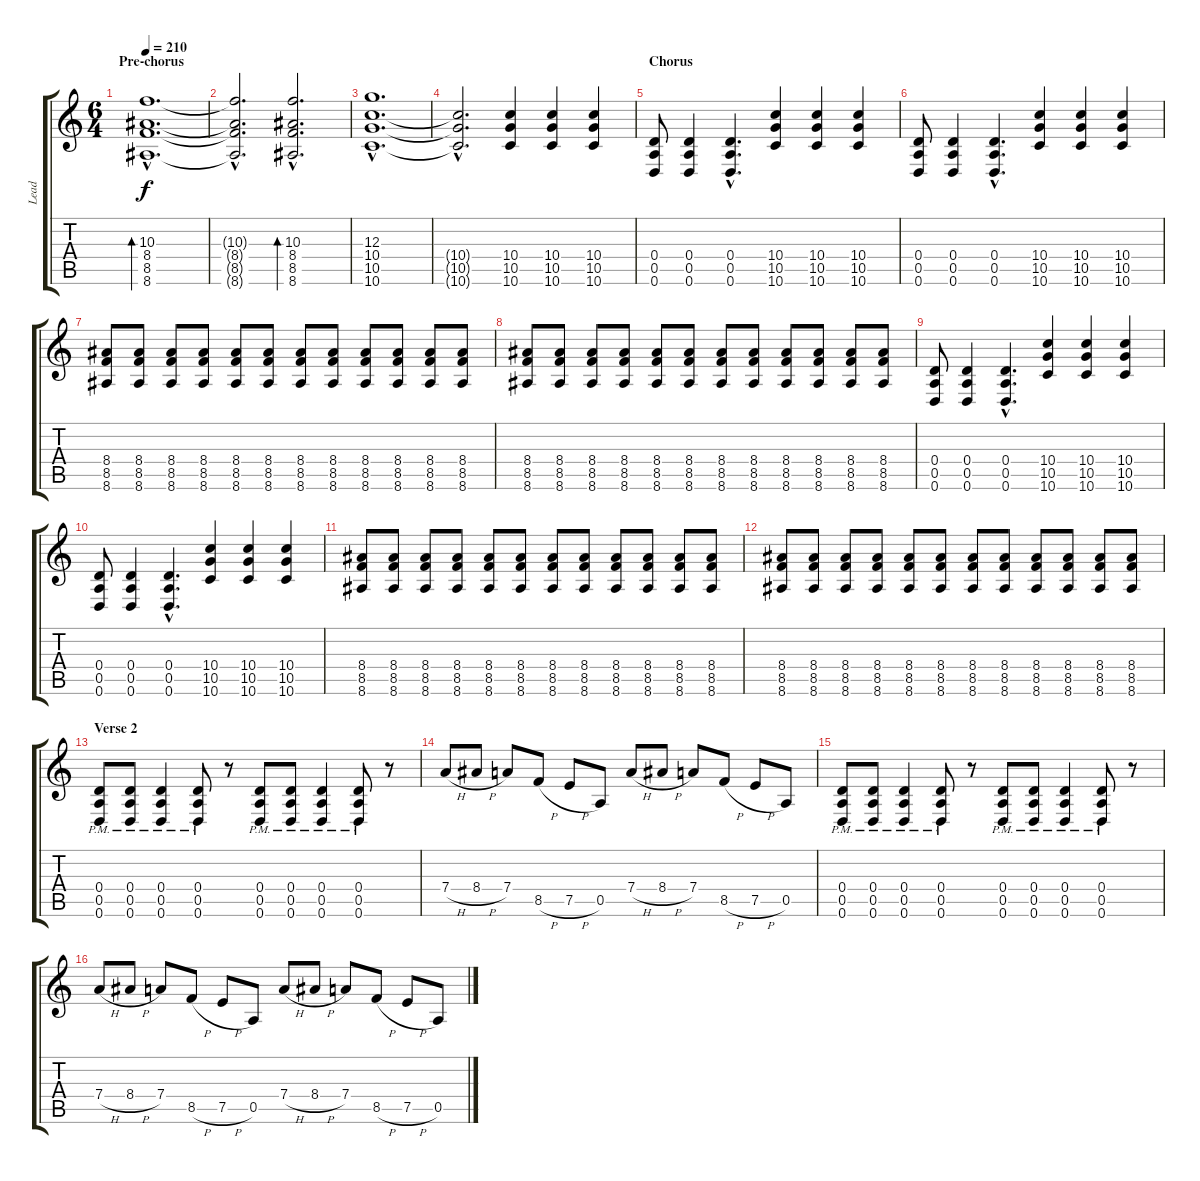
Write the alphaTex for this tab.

\track ("Lead" "Lead") {instrument distortionguitar}
\staff {score tabs}
\tuning (E4 B3 G3 D3 A2 D2) {hide}
\ts (6 4)
\section ("" "Pre-chorus")
\tempo 210
\clef g2
\ks c
(10.3{hac} 8.4{hac} 8.5{hac} 8.6{hac}).1{d bd 120 dy f volume 14 instrument electricguitarclean} |
(10.3{hac t} 8.4{hac t} 8.5{hac t} 8.6{hac t}).2{d} (10.3{hac} 8.4{hac} 8.5{hac} 8.6{hac}).2{d bd 120} |
(12.3{hac} 10.4{hac} 10.5{hac} 10.6{hac}).1{d} |
(10.4{hac t} 10.5{hac t} 10.6{hac t}).2{d} (10.4 10.5 10.6).4{instrument distortionguitar} (10.4 10.5 10.6).4 (10.4 10.5 10.6).4 |
\section ("" "Chorus")
(0.4 0.5 0.6).8 (0.4 0.5 0.6).4 (0.4{hac} 0.5{hac} 0.6{hac}).4{d} (10.4 10.5 10.6).4 (10.4 10.5 10.6).4 (10.4 10.5 10.6).4 |
(0.4 0.5 0.6).8 (0.4 0.5 0.6).4 (0.4{hac} 0.5{hac} 0.6{hac}).4{d} (10.4 10.5 10.6).4 (10.4 10.5 10.6).4 (10.4 10.5 10.6).4 |
(8.4 8.5 8.6).8 (8.4 8.5 8.6).8 (8.4 8.5 8.6).8 (8.4 8.5 8.6).8 (8.4 8.5 8.6).8 (8.4 8.5 8.6).8 (8.4 8.5 8.6).8 (8.4 8.5 8.6).8 (8.4 8.5 8.6).8 (8.4 8.5 8.6).8 (8.4 8.5 8.6).8 (8.4 8.5 8.6).8 |
(8.4 8.5 8.6).8 (8.4 8.5 8.6).8 (8.4 8.5 8.6).8 (8.4 8.5 8.6).8 (8.4 8.5 8.6).8 (8.4 8.5 8.6).8 (8.4 8.5 8.6).8 (8.4 8.5 8.6).8 (8.4 8.5 8.6).8 (8.4 8.5 8.6).8 (8.4 8.5 8.6).8 (8.4 8.5 8.6).8 |
(0.4 0.5 0.6).8 (0.4 0.5 0.6).4 (0.4{hac} 0.5{hac} 0.6{hac}).4{d} (10.4 10.5 10.6).4 (10.4 10.5 10.6).4 (10.4 10.5 10.6).4 |
(0.4 0.5 0.6).8 (0.4 0.5 0.6).4 (0.4{hac} 0.5{hac} 0.6{hac}).4{d} (10.4 10.5 10.6).4 (10.4 10.5 10.6).4 (10.4 10.5 10.6).4 |
(8.4 8.5 8.6).8 (8.4 8.5 8.6).8 (8.4 8.5 8.6).8 (8.4 8.5 8.6).8 (8.4 8.5 8.6).8 (8.4 8.5 8.6).8 (8.4 8.5 8.6).8 (8.4 8.5 8.6).8 (8.4 8.5 8.6).8 (8.4 8.5 8.6).8 (8.4 8.5 8.6).8 (8.4 8.5 8.6).8 |
(8.4 8.5 8.6).8 (8.4 8.5 8.6).8 (8.4 8.5 8.6).8 (8.4 8.5 8.6).8 (8.4 8.5 8.6).8 (8.4 8.5 8.6).8 (8.4 8.5 8.6).8 (8.4 8.5 8.6).8 (8.4 8.5 8.6).8 (8.4 8.5 8.6).8 (8.4 8.5 8.6).8 (8.4 8.5 8.6).8 |
\section ("" "Verse 2")
(0.4{pm} 0.5{pm} 0.6{pm}).8 (0.4{pm} 0.5{pm} 0.6{pm}).8 (0.4{pm} 0.5{pm} 0.6{pm}).4 (0.4{pm} 0.5{pm} 0.6{pm}).8 r.8 (0.4{pm} 0.5{pm} 0.6{pm}).8 (0.4{pm} 0.5{pm} 0.6{pm}).8 (0.4{pm} 0.5{pm} 0.6{pm}).4 (0.4{pm} 0.5{pm} 0.6{pm}).8 r.8 |
7.4{h}.8 8.4{h}.8 7.4.8 8.5{h}.8 7.5{h}.8 0.5.8 7.4{h}.8 8.4{h}.8 7.4.8 8.5{h}.8 7.5{h}.8 0.5.8 |
(0.4{pm} 0.5{pm} 0.6{pm}).8 (0.4{pm} 0.5{pm} 0.6{pm}).8 (0.4{pm} 0.5{pm} 0.6{pm}).4 (0.4{pm} 0.5{pm} 0.6{pm}).8 r.8 (0.4{pm} 0.5{pm} 0.6{pm}).8 (0.4{pm} 0.5{pm} 0.6{pm}).8 (0.4{pm} 0.5{pm} 0.6{pm}).4 (0.4{pm} 0.5{pm} 0.6{pm}).8 r.8 |
7.4{h}.8 8.4{h}.8 7.4.8 8.5{h}.8 7.5{h}.8 0.5.8 7.4{h}.8 8.4{h}.8 7.4.8 8.5{h}.8 7.5{h}.8 0.5.8
